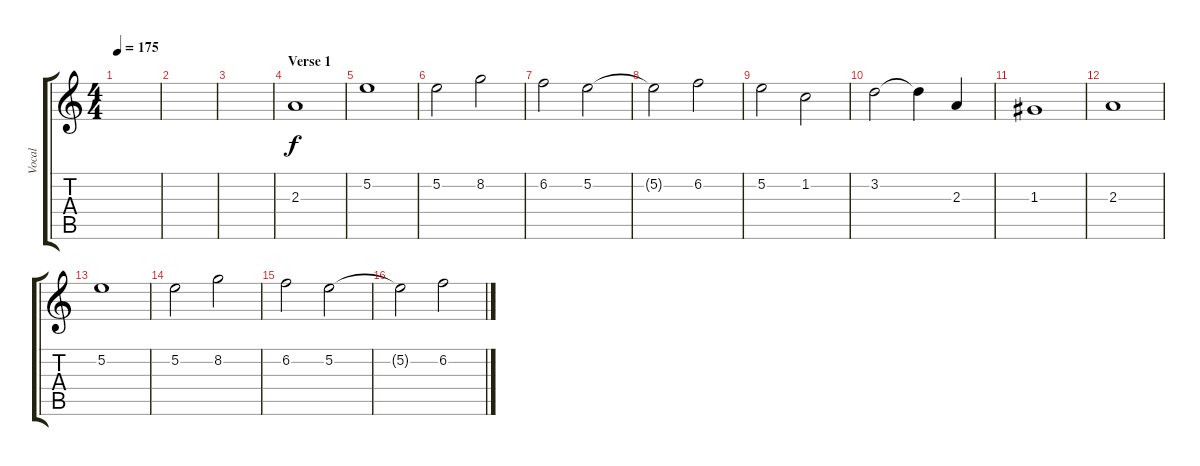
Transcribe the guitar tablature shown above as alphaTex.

\track ("Vocal" "Vocal") {instrument electricguitarjazz}
\staff {score tabs}
\tuning (E4 B3 G3 D3 A2 E2) {hide}
\ts (4 4)
\tempo 175
\clef g2
\ks c
|
|
|
\section ("" "Verse 1")
2.3.1 |
5.2.1 |
5.2.2 8.2.2 |
6.2.2 5.2.2 |
5.2{t}.2 6.2.2 |
5.2.2 1.2.2 |
3.2.2 3.2{t}.4 2.3.4 |
1.3.1 |
2.3.1 |
5.2.1 |
5.2.2 8.2.2 |
6.2.2 5.2.2 |
5.2{t}.2 6.2.2
